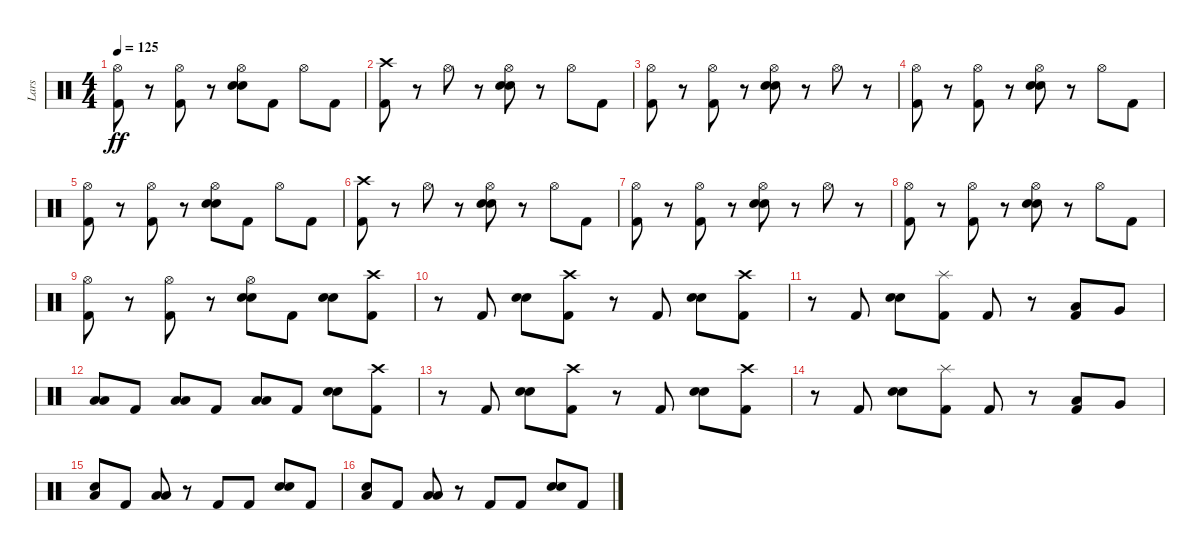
\track ("Lars" "Lars") {instrument percussion}
\staff {score}
\articulation defaults
\ts (4 4)
\tempo 125
\clef neutral
\ks c
("Hi-Hat (open)" "Kick (hit) 2").8{dy ff} r.8 ("Hi-Hat (open)" "Kick (hit) 2").8 r.8 ("Hi-Hat (open)" "Electric Snare (hit)" "Electric Snare (hit)").8 "Kick (hit) 2".8 "Hi-Hat (open)".8 "Kick (hit) 2".8 |
("Crash high (hit)" "Kick (hit) 2").8 r.8 "Hi-Hat (open)".8 r.8 ("Hi-Hat (open)" "Electric Snare (hit)" "Electric Snare (hit)").8 r.8 "Hi-Hat (open)".8 "Kick (hit) 2".8 |
("Hi-Hat (open)" "Kick (hit) 2").8 r.8 ("Hi-Hat (open)" "Kick (hit) 2").8 r.8 ("Hi-Hat (open)" "Electric Snare (hit)" "Electric Snare (hit)").8 r.8 "Hi-Hat (open)".8 r.8 |
("Hi-Hat (open)" "Kick (hit) 2").8 r.8 ("Hi-Hat (open)" "Kick (hit) 2").8 r.8 ("Hi-Hat (open)" "Electric Snare (hit)" "Electric Snare (hit)").8 r.8 "Hi-Hat (open)".8 "Kick (hit) 2".8 |
("Hi-Hat (open)" "Kick (hit) 2").8 r.8 ("Hi-Hat (open)" "Kick (hit) 2").8 r.8 ("Hi-Hat (open)" "Electric Snare (hit)" "Electric Snare (hit)").8 "Kick (hit) 2".8 "Hi-Hat (open)".8 "Kick (hit) 2".8 |
("Crash high (hit)" "Kick (hit) 2").8 r.8 "Hi-Hat (open)".8 r.8 ("Hi-Hat (open)" "Electric Snare (hit)" "Electric Snare (hit)").8 r.8 "Hi-Hat (open)".8 "Kick (hit) 2".8 |
("Hi-Hat (open)" "Kick (hit) 2").8 r.8 ("Hi-Hat (open)" "Kick (hit) 2").8 r.8 ("Hi-Hat (open)" "Electric Snare (hit)" "Electric Snare (hit)").8 r.8 "Hi-Hat (open)".8 r.8 |
("Hi-Hat (open)" "Kick (hit) 2").8 r.8 ("Hi-Hat (open)" "Kick (hit) 2").8 r.8 ("Hi-Hat (open)" "Electric Snare (hit)" "Electric Snare (hit)").8 r.8 "Hi-Hat (open)".8 "Kick (hit) 2".8 |
("Hi-Hat (open)" "Kick (hit) 2").8 r.8 ("Hi-Hat (open)" "Kick (hit) 2").8 r.8 ("Hi-Hat (open)" "Electric Snare (hit)" "Electric Snare (hit)").8 "Kick (hit) 2".8 ("Electric Snare (hit)" "Electric Snare (hit)").8{bd 240} ("Crash high (hit)" "Kick (hit) 2").8 |
r.8 "Kick (hit) 2".8 ("Electric Snare (hit)" "Electric Snare (hit)").8{bd 240} ("Crash high (hit)" "Kick (hit) 2").8 r.8 "Kick (hit) 2".8 ("Electric Snare (hit)" "Electric Snare (hit)").8{bd 240} ("Crash high (hit)" "Kick (hit) 2").8 |
r.8 "Kick (hit) 2".8 ("Electric Snare (hit)" "Electric Snare (hit)").8{bd 240} ("Splash (hit)" "Kick (hit) 2").8 "Kick (hit) 2".8 r.8 ("Low Floor Tom (hit)" "Kick (hit) 2").8 "Very Low Tom (hit)".8 |
("Low Tom (hit)" "Low Tom (hit)").8 "Kick (hit) 2".8 ("Low Tom (hit)" "Low Tom (hit)").8 "Kick (hit) 2".8 ("Low Tom (hit)" "Low Tom (hit)").8 "Kick (hit) 2".8 ("Electric Snare (hit)" "Electric Snare (hit)").8{bd 240} ("Crash high (hit)" "Kick (hit) 2").8 |
r.8 "Kick (hit) 2".8 ("Electric Snare (hit)" "Electric Snare (hit)").8{bd 240} ("Crash high (hit)" "Kick (hit) 2").8 r.8 "Kick (hit) 2".8 ("Electric Snare (hit)" "Electric Snare (hit)").8{bd 240} ("Crash high (hit)" "Kick (hit) 2").8 |
r.8 "Kick (hit) 2".8 ("Electric Snare (hit)" "Electric Snare (hit)").8{bd 240} ("Splash (hit)" "Kick (hit) 2").8 "Kick (hit) 2".8 r.8 ("Low Floor Tom (hit)" "Kick (hit) 2").8 "Very Low Tom (hit)".8 |
("Electric Snare (hit)" "Low Tom (hit)").8 "Kick (hit) 2".8 ("Low Tom (hit)" "Low Tom (hit)").8 r.8 "Kick (hit) 2".8 "Kick (hit) 2".8 ("Electric Snare (hit)" "Electric Snare (hit)").8{bd 240} "Kick (hit) 2".8 |
("Electric Snare (hit)" "Low Tom (hit)").8 "Kick (hit) 2".8 ("Low Tom (hit)" "Low Tom (hit)").8 r.8 "Kick (hit) 2".8 "Kick (hit) 2".8 ("Electric Snare (hit)" "Electric Snare (hit)").8{bd 240} "Kick (hit) 2".8
